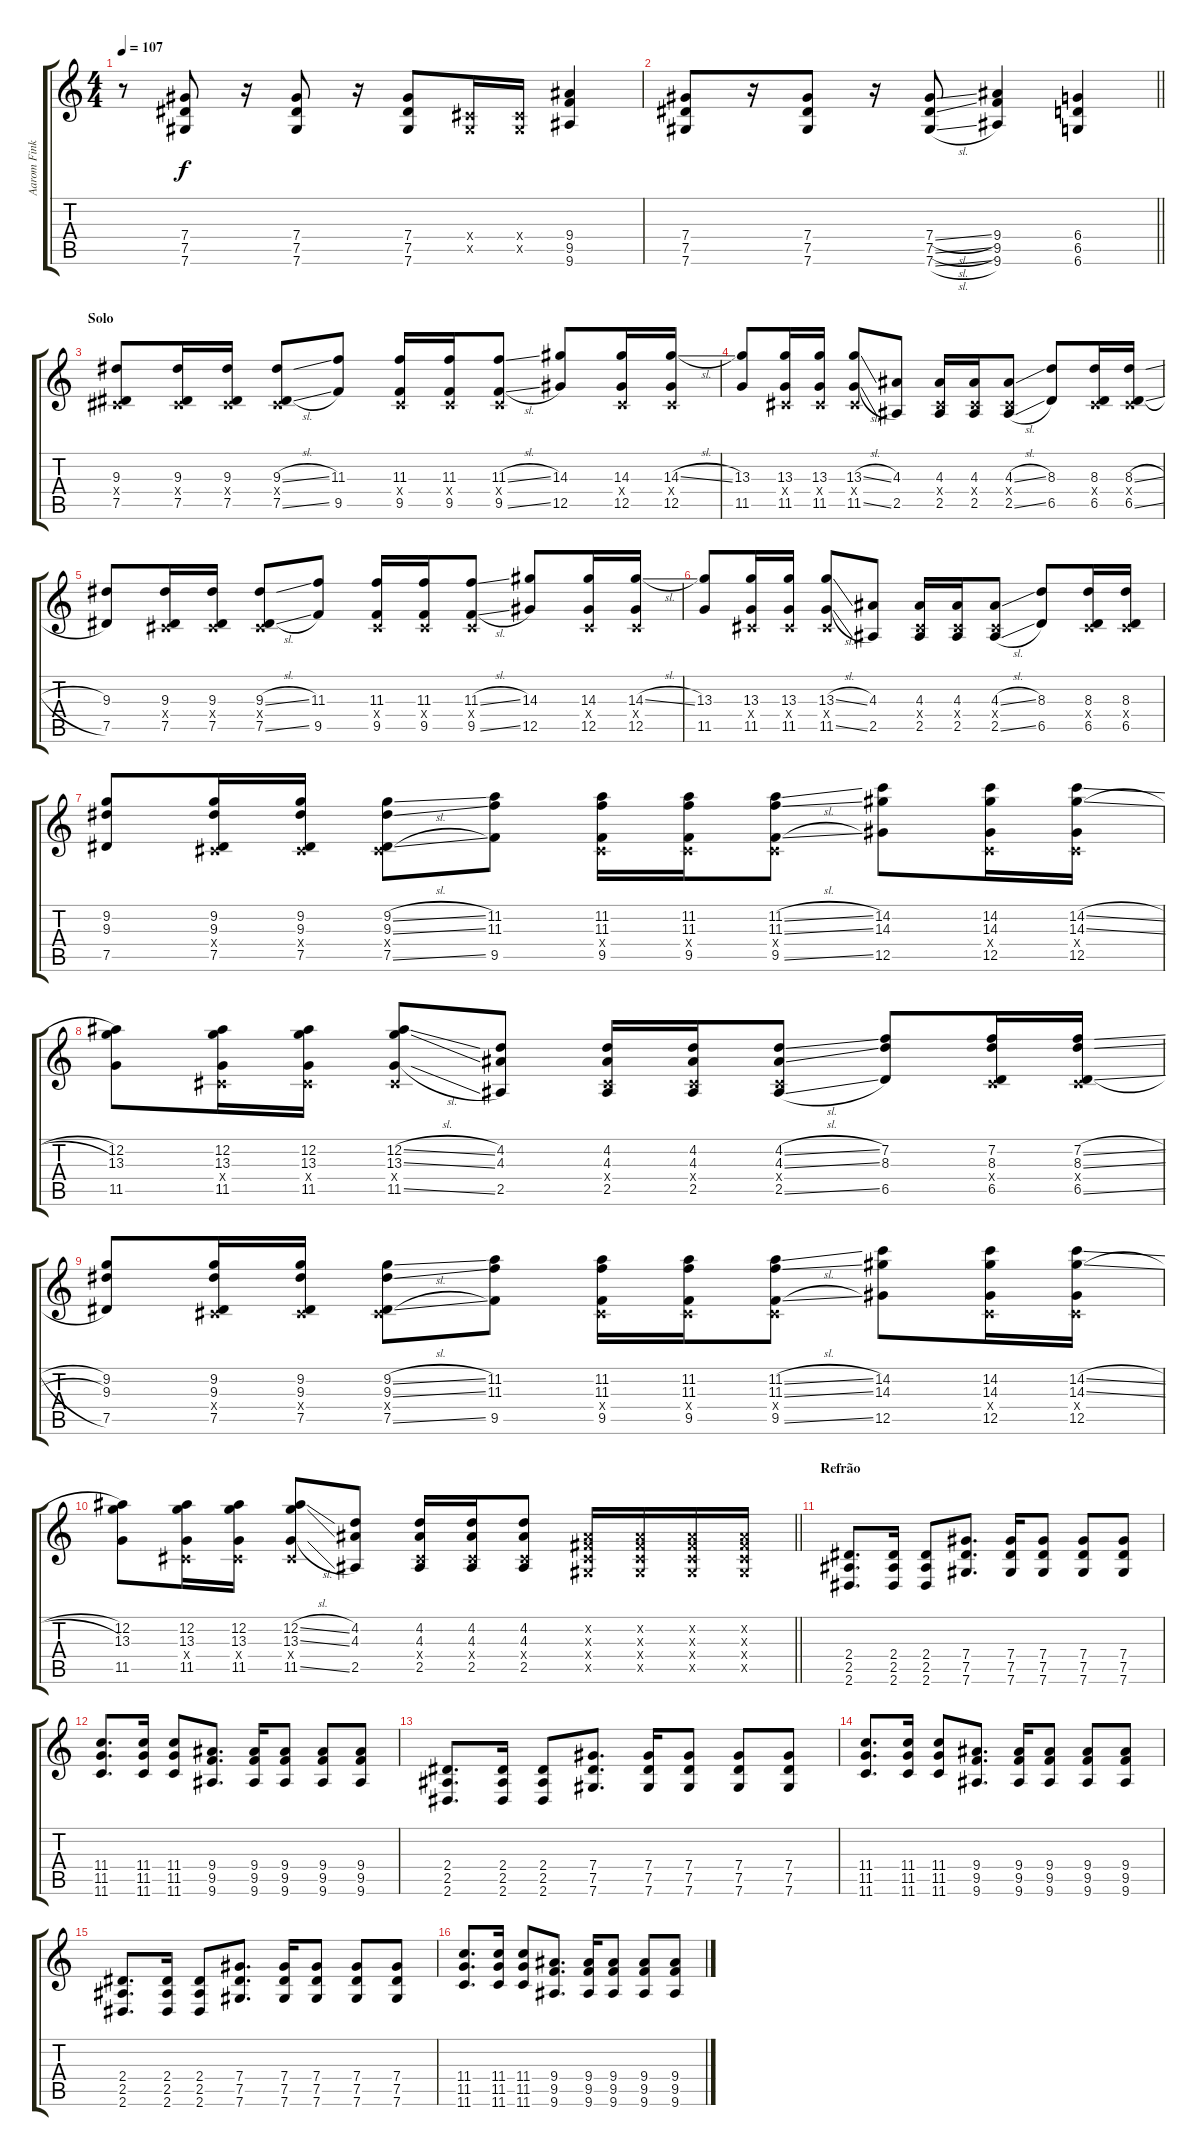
\track ("Aarom Fink" "Aarom Fink") {instrument acousticguitarsteel}
\staff {score tabs}
\tuning (Eb4 Bb3 Gb3 Db3 Ab2 Db2) {hide}
\ts (4 4)
\tempo 107
\clef g2
\ks c
r.8{dy f} (7.4 7.5 7.6).8 r.16 (7.4 7.5 7.6).8 r.16 (7.4 7.5 7.6).8 (0.4{x} 0.5{x}).16 (0.4{x} 0.5{x}).16 (9.4 9.5 9.6).4 |
\barLineRight lightlight
(7.4 7.5 7.6).8 r.16 (7.4 7.5 7.6).8 r.16 (7.4{sl} 7.5{sl} 7.6{sl}).8 (9.4 9.5 9.6).4 (6.4 6.5 6.6).4 |
\section ("" "Solo")
(9.3 0.4{x} 7.5).8{instrument overdrivenguitar} (9.3 0.4{x} 7.5).16 (9.3 0.4{x} 7.5).16 (9.3{sl} 0.4{x} 7.5{sl}).8 (11.3 9.5).8 (11.3 0.4{x} 9.5).16 (11.3 0.4{x} 9.5).16 (11.3{sl} 0.4{x} 9.5{sl}).8 (14.3 12.5).8 (14.3 0.4{x} 12.5).16 (14.3{sl} 0.4{x} 12.5).16 |
(13.3 11.5).8 (13.3 0.4{x} 11.5).16 (13.3 0.4{x} 11.5).16 (13.3{sl} 0.4{x} 11.5{sl}).8 (4.3 2.5).8 (4.3 0.4{x} 2.5).16 (4.3 0.4{x} 2.5).16 (4.3{sl} 0.4{x} 2.5{sl}).8 (8.3 6.5).8 (8.3 0.4{x} 6.5).16 (8.3{sl} 0.4{x} 6.5{sl}).16 |
(9.3 7.5).8 (9.3 0.4{x} 7.5).16 (9.3 0.4{x} 7.5).16 (9.3{sl} 0.4{x} 7.5{sl}).8 (11.3 9.5).8 (11.3 0.4{x} 9.5).16 (11.3 0.4{x} 9.5).16 (11.3{sl} 0.4{x} 9.5{sl}).8 (14.3 12.5).8 (14.3 0.4{x} 12.5).16 (14.3{sl} 0.4{x} 12.5).16 |
(13.3 11.5).8 (13.3 0.4{x} 11.5).16 (13.3 0.4{x} 11.5).16 (13.3{sl} 0.4{x} 11.5{sl}).8 (4.3 2.5).8 (4.3 0.4{x} 2.5).16 (4.3 0.4{x} 2.5).16 (4.3{sl} 0.4{x} 2.5{sl}).8 (8.3 6.5).8 (8.3 0.4{x} 6.5).16 (8.3 0.4{x} 6.5).16 |
(9.2 9.3 7.5).8 (9.2 9.3 0.4{x} 7.5).16 (9.2 9.3 0.4{x} 7.5).16 (9.2{sl} 9.3{sl} 0.4{x} 7.5{sl}).8 (11.2 11.3 9.5).8 (11.2 11.3 0.4{x} 9.5).16 (11.2 11.3 0.4{x} 9.5).16 (11.2{sl} 11.3{sl} 0.4{x} 9.5{sl}).8 (14.2 14.3 12.5).8 (14.2 14.3 0.4{x} 12.5).16 (14.2{sl} 14.3{sl} 0.4{x} 12.5).16 |
(12.2 13.3 11.5).8 (12.2 13.3 0.4{x} 11.5).16 (12.2 13.3 0.4{x} 11.5).16 (12.2{sl} 13.3{sl} 0.4{x} 11.5{sl}).8 (4.2 4.3 2.5).8 (4.2 4.3 0.4{x} 2.5).16 (4.2 4.3 0.4{x} 2.5).16 (4.2{sl} 4.3{sl} 0.4{x} 2.5{sl}).8 (7.2 8.3 6.5).8 (7.2 8.3 0.4{x} 6.5).16 (7.2{sl} 8.3{sl} 0.4{x} 6.5{sl}).16 |
(9.2 9.3 7.5).8 (9.2 9.3 0.4{x} 7.5).16 (9.2 9.3 0.4{x} 7.5).16 (9.2{sl} 9.3{sl} 0.4{x} 7.5{sl}).8 (11.2 11.3 9.5).8 (11.2 11.3 0.4{x} 9.5).16 (11.2 11.3 0.4{x} 9.5).16 (11.2{sl} 11.3{sl} 0.4{x} 9.5{sl}).8 (14.2 14.3 12.5).8 (14.2 14.3 0.4{x} 12.5).16 (14.2{sl} 14.3{sl} 0.4{x} 12.5).16 |
\barLineRight lightlight
(12.2 13.3 11.5).8 (12.2 13.3 0.4{x} 11.5).16 (12.2 13.3 0.4{x} 11.5).16 (12.2{sl} 13.3{sl} 0.4{x} 11.5{sl}).8 (4.2 4.3 2.5).8 (4.2 4.3 0.4{x} 2.5).16 (4.2 4.3 0.4{x} 2.5).16 (4.2 4.3 0.4{x} 2.5).8 (0.2{x} 0.3{x} 0.4{x} 0.5{x}).16 (0.2{x} 0.3{x} 0.4{x} 0.5{x}).16 (0.2{x} 0.3{x} 0.4{x} 0.5{x}).16 (0.2{x} 0.3{x} 0.4{x} 0.5{x}).16 |
\section ("" "Refrão")
(2.4 2.5 2.6).8{d instrument distortionguitar} (2.4 2.5 2.6).16 (2.4 2.5 2.6).8 (7.4 7.5 7.6).8{d} (7.4 7.5 7.6).16 (7.4 7.5 7.6).8 (7.4 7.5 7.6).8 (7.4 7.5 7.6).8 |
(11.4 11.5 11.6).8{d} (11.4 11.5 11.6).16 (11.4 11.5 11.6).8 (9.4 9.5 9.6).8{d} (9.4 9.5 9.6).16 (9.4 9.5 9.6).8 (9.4 9.5 9.6).8 (9.4 9.5 9.6).8 |
(2.4 2.5 2.6).8{d} (2.4 2.5 2.6).16 (2.4 2.5 2.6).8 (7.4 7.5 7.6).8{d} (7.4 7.5 7.6).16 (7.4 7.5 7.6).8 (7.4 7.5 7.6).8 (7.4 7.5 7.6).8 |
(11.4 11.5 11.6).8{d} (11.4 11.5 11.6).16 (11.4 11.5 11.6).8 (9.4 9.5 9.6).8{d} (9.4 9.5 9.6).16 (9.4 9.5 9.6).8 (9.4 9.5 9.6).8 (9.4 9.5 9.6).8 |
(2.4 2.5 2.6).8{d} (2.4 2.5 2.6).16 (2.4 2.5 2.6).8 (7.4 7.5 7.6).8{d} (7.4 7.5 7.6).16 (7.4 7.5 7.6).8 (7.4 7.5 7.6).8 (7.4 7.5 7.6).8 |
(11.4 11.5 11.6).8{d} (11.4 11.5 11.6).16 (11.4 11.5 11.6).8 (9.4 9.5 9.6).8{d} (9.4 9.5 9.6).16 (9.4 9.5 9.6).8 (9.4 9.5 9.6).8 (9.4 9.5 9.6).8
